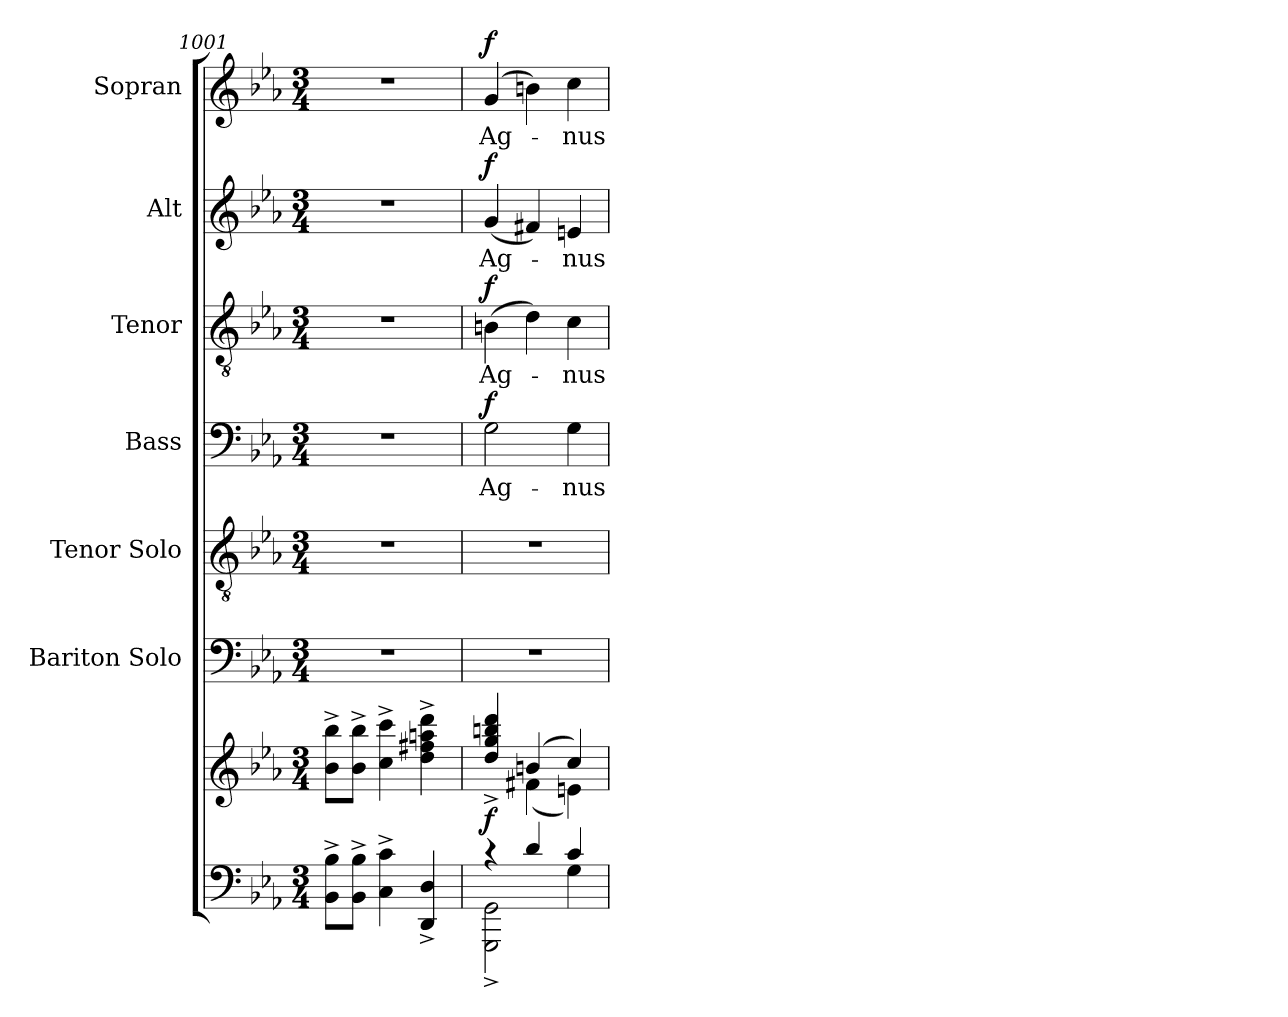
**kern	**kern	**dynam	**kern	**kern	**kern	**text	**dynam	**kern	**text	**dynam	**kern	**text	**dynam	**kern	**text	**dynam
*part7	*part7	*part7	*part6	*part5	*part4	*part4	*part4	*part3	*part3	*part3	*part2	*part2	*part2	*part1	*part1	*part1
*staff8	*staff7	*staff7/8	*staff6	*staff5	*staff4	*staff4	*staff4	*staff3	*staff3	*staff3	*staff2	*staff2	*staff2	*staff1	*staff1	*staff1
*	*	*	*I"Bariton Solo	*I"Tenor Solo	*I"Bass	*	*	*I"Tenor	*	*	*I"Alt	*	*	*I"Sopran	*	*
*	*	*	*	*	*I'B.	*	*	*I'T.	*	*	*I'A.	*	*	*I'S.	*	*
*clefF4	*clefG2	*	*clefF4	*clefGv2	*clefF4	*	*	*clefGv2	*	*	*clefG2	*	*	*clefG2	*	*
*k[b-e-a-]	*k[b-e-a-]	*	*k[b-e-a-]	*k[b-e-a-]	*k[b-e-a-]	*	*	*k[b-e-a-]	*	*	*k[b-e-a-]	*	*	*k[b-e-a-]	*	*
*E-:	*E-:	*	*E-:	*E-:	*E-:	*	*	*E-:	*	*	*E-:	*	*	*E-:	*	*
*M3/4	*M3/4	*	*M3/4	*M3/4	*M3/4	*	*	*M3/4	*	*	*M3/4	*	*	*M3/4	*	*
=1001	=1001	=1001	=1001	=1001	=1001	=1001	=1001	=1001	=1001	=1001	=1001	=1001	=1001	=1001	=1001	=1001
8BB-\^> 8B-\^>L	8b-\^> 8bb-\^>L	.	2.r	2.r	2.r	.	.	2.r	.	.	2.r	.	.	2.r	.	.
8BB-\^> 8B-\^>J	8b-\^> 8bb-\^>J	.	.	.	.	.	.	.	.	.	.	.	.	.	.	.
4C\^> 4c\^>	4cc\^> 4ccc\^>	.	.	.	.	.	.	.	.	.	.	.	.	.	.	.
4DD/^< 4D/^<	4dd\^> 4ff#X\^> 4aan\^> 4ddd\^>	.	.	.	.	.	.	.	.	.	.	.	.	.	.	.
=1002	=1002	=1002	=1002	=1002	=1002	=1002	=1002	=1002	=1002	=1002	=1002	=1002	=1002	=1002	=1002	=1002
*^	*^	*	*	*	*	*	*	*	*	*	*	*	*	*	*	*
!	!	!	!	!LO:DY:b	!	!	!	!LO:LY:b	!LO:DY:a	!	!LO:LY:b	!LO:DY:a	!	!LO:LY:b	!LO:DY:a	!	!LO:LY:b	!LO:DY:a
4rc	2GGG\^< 2GG\^<	4dd/^> 4gg/^> 4bbn/^> 4ddd/^>	4ryy	f	2.r	2.r	2G\	Ag-	f	(>4Bn\	Ag-	f	(<4g/	Ag-	f	(4g/	Ag-	f
4d/	.	(4bn/	(<4f#X\	.	.	.	.	.	.	4d\)	.	.	4f#X/)	.	.	4bn\)	.	.
!	!	!	!	!	!	!	!	!LO:LY:b	!	!	!LO:LY:b	!	!	!LO:LY:b	!	!	!LO:LY:b	!
4c/	4G\	4cc/)	4en\)	.	.	.	4G\	-nus	.	4c\	-nus	.	4en/	-nus	.	4cc\	-nus	.
*v	*v	*	*	*	*	*	*	*	*	*	*	*	*	*	*	*	*	*
*	*v	*v	*	*	*	*	*	*	*	*	*	*	*	*	*	*	*
=	=	=	=	=	=	=	=	=	=	=	=	=	=	=	=	=
*-	*-	*-	*-	*-	*-	*-	*-	*-	*-	*-	*-	*-	*-	*-	*-	*-
